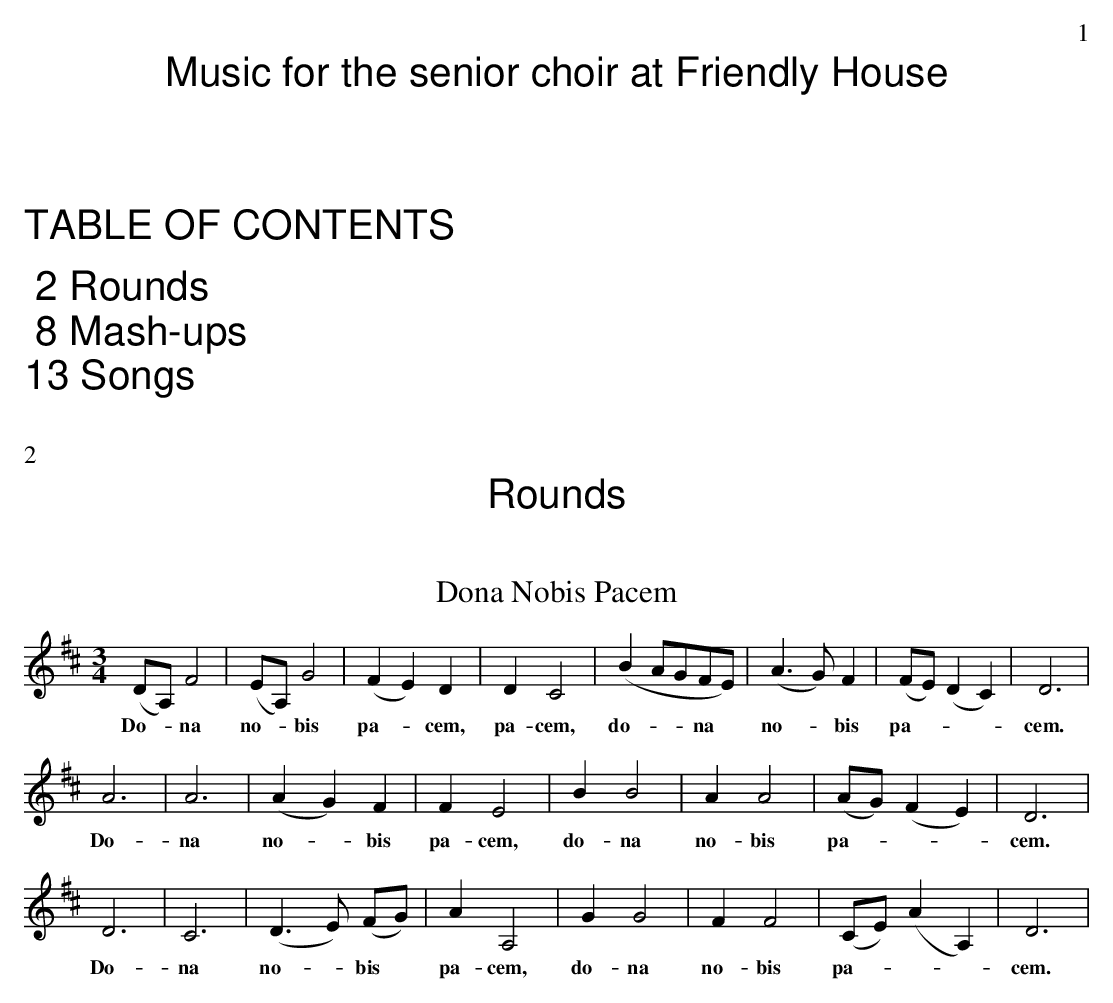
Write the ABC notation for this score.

X:1
T:Dona Nobis Pacem
M:3/4
L:1/4
K:Dmaj
P:A
(D/2A,/2) F2|(E/2A,/2) G2|(F E) D|D C2|(B A/2G/2F/2E/2)|(A3/2 G/2) F|(F/2E/2) (D C)|D3|
w:Do-*na no-*bis pa-*cem, pa-cem, do-**na* no-*bis pa-***cem.
P:B
A3|A3|(A G) F|F E2|B B2|A A2|(A/2G/2) (F E)|D3|
w:Do-na no-*bis pa-cem, do-na no-bis pa-***cem.
P:C
D3|C3|(D3/2 E/2) (F/2G/2)|A A,2|G G2|F F2|(C/2E/2) (A A,)|D3|
w:Do-na no-*bis* pa-cem, do-na no-bis pa-***cem.
